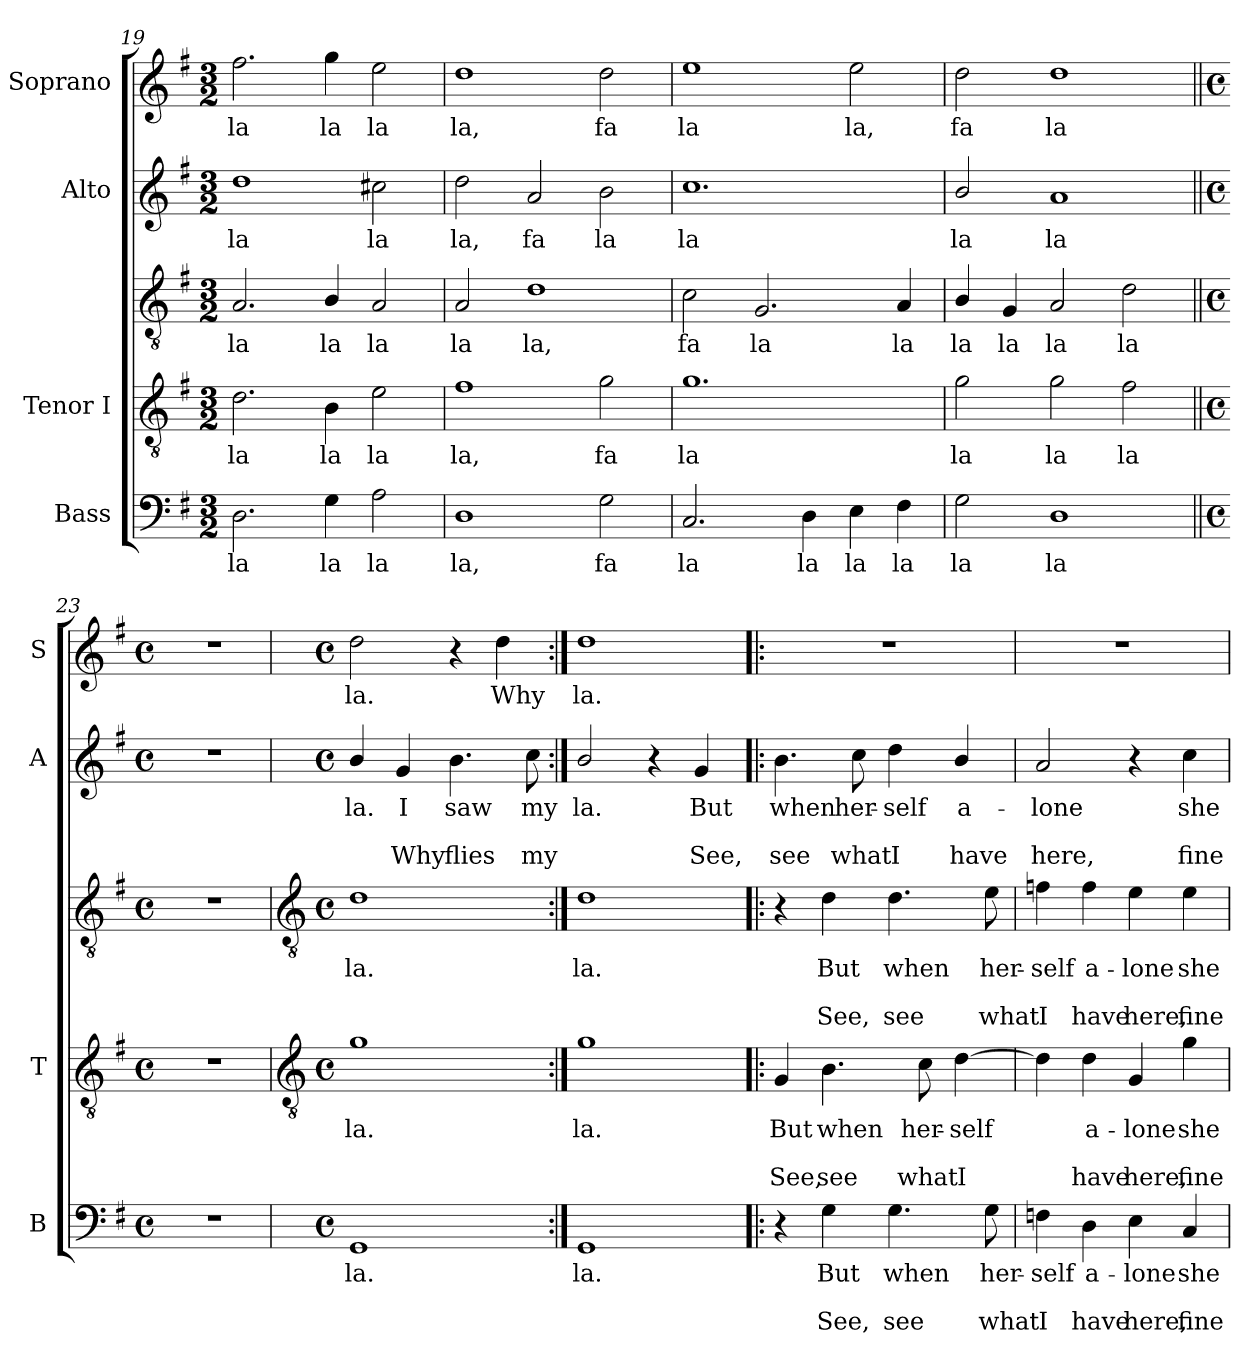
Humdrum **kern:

**kern	**text	**text	**text	**kern	**text	**text	**text	**kern	**text	**text	**text	**kern	**text	**text	**text	**kern	**text
*part4	*part4	*part4	*part4	*part3	*part3	*part3	*part3	*part3	*part3	*part3	*part3	*part2	*part2	*part2	*part2	*part1	*part1
*staff5	*staff5	*staff5	*staff5	*staff4	*staff4	*staff4	*staff4	*staff3	*staff3	*staff3	*staff3	*staff2	*staff2	*staff2	*staff2	*staff1	*staff1
*I"Bass	*	*	*	*I"Tenor I	*	*	*	*	*	*	*	*I"Alto	*	*	*	*I"Soprano	*
*I'B	*	*	*	*I'T	*	*	*	*	*	*	*	*I'A	*	*	*	*I'S	*
*clefF4	*	*	*	*clefGv2	*	*	*	*clefGv2	*	*	*	*clefG2	*	*	*	*clefG2	*
*k[f#]	*	*	*	*k[f#]	*	*	*	*k[f#]	*	*	*	*k[f#]	*	*	*	*k[f#]	*
*G:	*	*	*	*G:	*	*	*	*G:	*	*	*	*G:	*	*	*	*G:	*
*M3/2	*	*	*	*M3/2	*	*	*	*M3/2	*	*	*	*M3/2	*	*	*	*M3/2	*
=19	=19	=19	=19	=19	=19	=19	=19	=19	=19	=19	=19	=19	=19	=19	=19	=19	=19
!	!LO:LY:b	!	!	!	!LO:LY:b	!	!	!	!LO:LY:b	!	!	!	!LO:LY:b	!	!	!	!LO:LY:b
2.D	la	.	.	2.d	la	.	.	2.A	la	.	.	1dd	la	.	.	2.ff#	la
!	!LO:LY:b	!	!	!	!LO:LY:b	!	!	!	!LO:LY:b	!	!	!	!	!	!	!	!LO:LY:b
4G	la	.	.	4B	la	.	.	4B/	la	.	.	.	.	.	.	4gg	la
!	!LO:LY:b	!	!	!	!LO:LY:b	!	!	!	!LO:LY:b	!	!	!	!LO:LY:b	!	!	!	!LO:LY:b
2A	la	.	.	2e	la	.	.	2A	la	.	.	2cc#X	la	.	.	2ee	la
=20	=20	=20	=20	=20	=20	=20	=20	=20	=20	=20	=20	=20	=20	=20	=20	=20	=20
!	!LO:LY:b	!	!	!	!LO:LY:b	!	!	!	!LO:LY:b	!	!	!	!LO:LY:b	!	!	!	!LO:LY:b
1D	la,	.	.	1f#	la,	.	.	2A	la	.	.	2dd	la,	.	.	1dd	la,
!	!	!	!	!	!	!	!	!	!LO:LY:b	!	!	!	!LO:LY:b	!	!	!	!
.	.	.	.	.	.	.	.	1d	la,	.	.	2a	fa	.	.	.	.
!	!LO:LY:b	!	!	!	!LO:LY:b	!	!	!	!	!	!	!	!LO:LY:b	!	!	!	!LO:LY:b
2G	fa	.	.	2g	fa	.	.	.	.	.	.	2b	la	.	.	2dd	fa
=21	=21	=21	=21	=21	=21	=21	=21	=21	=21	=21	=21	=21	=21	=21	=21	=21	=21
!	!LO:LY:b	!	!	!	!LO:LY:b	!	!	!	!LO:LY:b	!	!	!	!LO:LY:b	!	!	!	!LO:LY:b
2.C	la	.	.	1.g	la	.	.	2c	fa	.	.	1.cc	la	.	.	1ee	la
!	!	!	!	!	!	!	!	!	!LO:LY:b	!	!	!	!	!	!	!	!
.	.	.	.	.	.	.	.	2.G	la	.	.	.	.	.	.	.	.
!	!LO:LY:b	!	!	!	!	!	!	!	!	!	!	!	!	!	!	!	!
4D	la	.	.	.	.	.	.	.	.	.	.	.	.	.	.	.	.
!	!LO:LY:b	!	!	!	!	!	!	!	!	!	!	!	!	!	!	!	!LO:LY:b
4E	la	.	.	.	.	.	.	.	.	.	.	.	.	.	.	2ee	la,
!	!LO:LY:b	!	!	!	!	!	!	!	!LO:LY:b	!	!	!	!	!	!	!	!
4F#	la	.	.	.	.	.	.	4A	la	.	.	.	.	.	.	.	.
=22	=22	=22	=22	=22	=22	=22	=22	=22	=22	=22	=22	=22	=22	=22	=22	=22	=22
!	!LO:LY:b	!	!	!	!LO:LY:b	!	!	!	!LO:LY:b	!	!	!	!LO:LY:b	!	!	!	!LO:LY:b
2G	la	.	.	2g	la	.	.	4B/	la	.	.	2b/	la	.	.	2dd	fa
!	!	!	!	!	!	!	!	!	!LO:LY:b	!	!	!	!	!	!	!	!
.	.	.	.	.	.	.	.	4G	la	.	.	.	.	.	.	.	.
!	!LO:LY:b	!	!	!	!LO:LY:b	!	!	!	!LO:LY:b	!	!	!	!LO:LY:b	!	!	!	!LO:LY:b
1D	la	.	.	2g	la	.	.	2A	la	.	.	1a	la	.	.	1dd	la
!	!	!	!	!	!LO:LY:b	!	!	!	!LO:LY:b	!	!	!	!	!	!	!	!
.	.	.	.	2f#	la	.	.	2d	la	.	.	.	.	.	.	.	.
=23||	=23||	=23||	=23||	=23||	=23||	=23||	=23||	=23||	=23||	=23||	=23||	=23||	=23||	=23||	=23||	=23||	=23||
*M4/4	*	*	*	*M4/4	*	*	*	*M4/4	*	*	*	*M4/4	*	*	*	*M4/4	*
*met(c)	*	*	*	*met(c)	*	*	*	*met(c)	*	*	*	*met(c)	*	*	*	*met(c)	*
1r	.	.	.	1r	.	.	.	1r	.	.	.	1r	.	.	.	1r	.
!!LO:LB:g=z
=24	=24	=24	=24	=24	=24	=24	=24	=24	=24	=24	=24	=24	=24	=24	=24	=24	=24
*	*	*	*	*clefGv2	*	*	*	*clefGv2	*	*	*	*	*	*	*	*	*
*M4/4	*	*	*	*M4/4	*	*	*	*M4/4	*	*	*	*M4/4	*	*	*	*M4/4	*
*met(c)	*	*	*	*met(c)	*	*	*	*met(c)	*	*	*	*met(c)	*	*	*	*met(c)	*
!	!LO:LY:b	!	!	!	!LO:LY:b	!	!	!	!LO:LY:b	!	!	!	!LO:LY:b	!	!	!	!LO:LY:b
1GG	la.	.	.	1g	la.	.	.	1d	la.	.	.	4b/	la.	.	.	2dd	la.
!	!	!	!	!	!	!	!	!	!	!	!	!	!LO:LY:b	!	!LO:LY:b	!	!
.	.	.	.	.	.	.	.	.	.	.	.	4g	I	.	Why	.	.
!	!	!	!	!	!	!	!	!	!	!	!	!	!LO:LY:b	!	!LO:LY:b	!	!
.	.	.	.	.	.	.	.	.	.	.	.	4.b	saw	.	flies	4r	.
!	!	!	!	!	!	!	!	!	!	!	!	!	!	!	!	!	!LO:LY:b
.	.	.	.	.	.	.	.	.	.	.	.	.	.	.	.	4dd	Why
!	!	!	!	!	!	!	!	!	!	!	!	!	!LO:LY:b	!	!LO:LY:b	!	!
.	.	.	.	.	.	.	.	.	.	.	.	8cc	my	.	my	.	.
=25:|!	=25:|!	=25:|!	=25:|!	=25:|!	=25:|!	=25:|!	=25:|!	=25:|!	=25:|!	=25:|!	=25:|!	=25:|!	=25:|!	=25:|!	=25:|!	=25:|!	=25:|!
!	!LO:LY:b	!	!	!	!LO:LY:b	!	!	!	!LO:LY:b	!	!	!	!LO:LY:b	!	!	!	!LO:LY:b
1GG	la.	.	.	1g	la.	.	.	1d	la.	.	.	2b/	la.	.	.	1dd	la.
.	.	.	.	.	.	.	.	.	.	.	.	4r	.	.	.	.	.
!	!	!	!	!	!	!	!	!	!	!	!	!	!LO:LY:b	!	!LO:LY:b	!	!
.	.	.	.	.	.	.	.	.	.	.	.	4g	But	.	See,	.	.
=26!|:	=26!|:	=26!|:	=26!|:	=26!|:	=26!|:	=26!|:	=26!|:	=26!|:	=26!|:	=26!|:	=26!|:	=26!|:	=26!|:	=26!|:	=26!|:	=26!|:	=26!|:
!	!	!	!	!	!LO:LY:b	!	!LO:LY:b	!	!	!	!	!	!LO:LY:b	!	!LO:LY:b	!	!
4r	.	.	.	4G	But	.	See,	4r	.	.	.	4.b	when	.	see	1r	.
!	!LO:LY:b	!	!LO:LY:b	!	!LO:LY:b	!	!LO:LY:b	!	!LO:LY:b	!	!LO:LY:b	!	!	!	!	!	!
4G	But	.	See,	4.B	when	.	see	4d	But	.	See,	.	.	.	.	.	.
!	!	!	!	!	!	!	!	!	!	!	!	!	!LO:LY:b	!	!LO:LY:b	!	!
.	.	.	.	.	.	.	.	.	.	.	.	8cc	her-	.	-what	.	.
!	!LO:LY:b	!	!LO:LY:b	!	!	!	!	!	!LO:LY:b	!	!LO:LY:b	!	!LO:LY:b	!	!LO:LY:b	!	!
4.G	when	.	see	.	.	.	.	4.d	when	.	see	4dd	self	.	I	.	.
!	!	!	!	!	!LO:LY:b	!	!LO:LY:b	!	!	!	!	!	!	!	!	!	!
.	.	.	.	8c	her-	.	-what	.	.	.	.	.	.	.	.	.	.
!	!	!	!	!	!LO:LY:b	!	!LO:LY:b	!	!	!	!	!	!LO:LY:b	!	!LO:LY:b	!	!
.	.	.	.	[4d	self	.	I	.	.	.	.	4b/	a-	.	-have	.	.
!	!LO:LY:b	!	!LO:LY:b	!	!	!	!	!	!LO:LY:b	!	!LO:LY:b	!	!	!	!	!	!
8G	her-	.	-what	.	.	.	.	8e	her-	.	-what	.	.	.	.	.	.
=27	=27	=27	=27	=27	=27	=27	=27	=27	=27	=27	=27	=27	=27	=27	=27	=27	=27
!	!LO:LY:b	!	!LO:LY:b	!	!	!	!	!	!LO:LY:b	!	!LO:LY:b	!	!LO:LY:b	!	!LO:LY:b	!	!
4Fn	self	.	I	4d]	.	.	.	4fn	self	.	I	2a	lone	.	here,	1r	.
!	!LO:LY:b	!	!LO:LY:b	!	!LO:LY:b	!	!LO:LY:b	!	!LO:LY:b	!	!LO:LY:b	!	!	!	!	!	!
4D	a-	.	-have	4d	a-	.	-have	4f	a-	.	-have	.	.	.	.	.	.
!	!LO:LY:b	!	!LO:LY:b	!	!LO:LY:b	!	!LO:LY:b	!	!LO:LY:b	!	!LO:LY:b	!	!	!	!	!	!
4E	lone	.	here,	4G	lone	.	here,	4e	lone	.	here,	4r	.	.	.	.	.
!	!LO:LY:b	!	!LO:LY:b	!	!LO:LY:b	!	!LO:LY:b	!	!LO:LY:b	!	!LO:LY:b	!	!LO:LY:b	!	!LO:LY:b	!	!
4C	she	.	fine	4g	she	.	fine	4e	she	.	fine	4cc	she	.	fine	.	.
=	=	=	=	=	=	=	=	=	=	=	=	=	=	=	=	=	=
*-	*-	*-	*-	*-	*-	*-	*-	*-	*-	*-	*-	*-	*-	*-	*-	*-	*-
